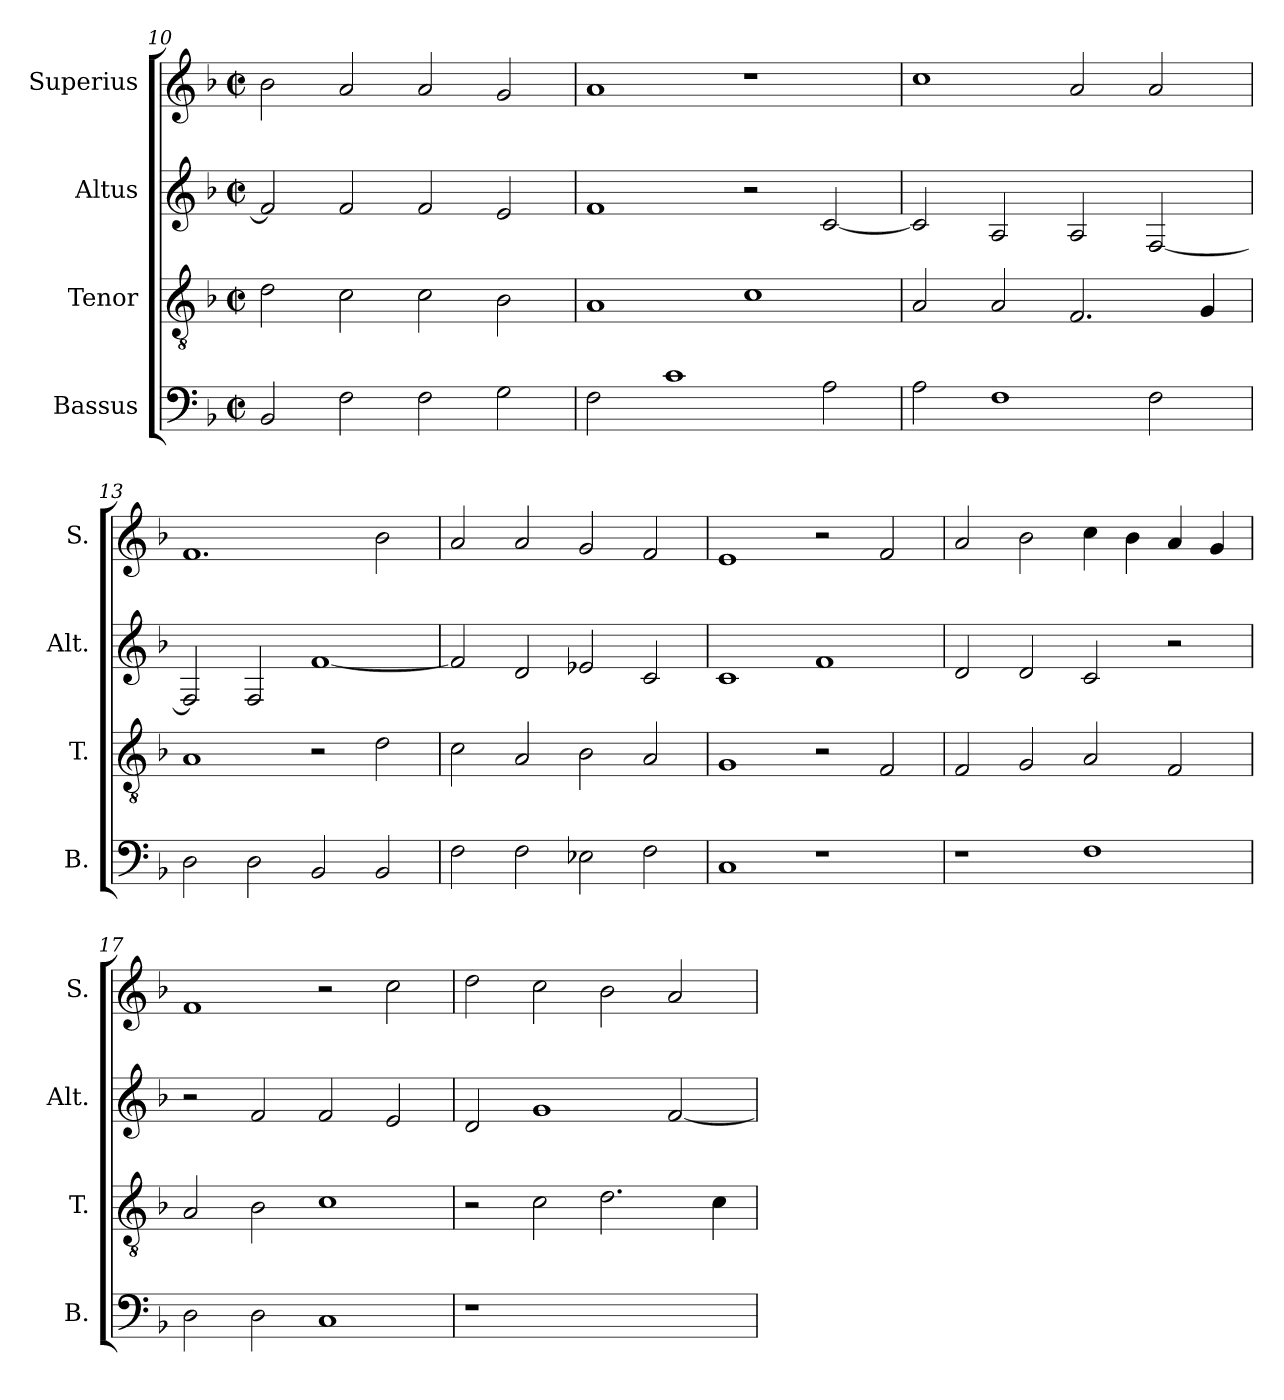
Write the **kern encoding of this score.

**kern	**kern	**kern	**kern
*part4	*part3	*part2	*part1
*staff4	*staff3	*staff2	*staff1
*I"Bassus	*I"Tenor	*I"Altus	*I"Superius
*I'B.	*I'T.	*I'Alt.	*I'S.
*clefF4	*clefGv2	*clefG2	*clefG2
*	*ITrd7c12	*	*
*k[b-]	*k[b-]	*k[b-]	*k[b-]
*F:	*F:	*F:	*F:
*M2/2	*M2/2	*M2/2	*M2/2
*met(c|)	*met(c|)	*met(c|)	*met(c|)
=10	=10	=10	=10
2BB-i/	2Di\	2fi/]	2b-i\
2Fi\	2Ci\	2fi/	2ai/
2Fi\	2Ci\	2fi/	2ai/
2Gi\	2BB-i\	2ei/	2gi/
=11	=11	=11	=11
2Fi\	1AAi	1fi	1ai
1ci	.	.	.
.	1Ci	2r	1r
2Ai\	.	[<2ci/	.
=12	=12	=12	=12
2Ai\	2AAi/	2ci/]	1cci
1Fi	2AAi/	2Ai/	.
.	2.FFi/	2Ai/	2ai/
2Fi\	.	[<2Fi/	2ai/
.	4GGi/	.	.
=13	=13	=13	=13
2Di\	1AAi	2Fi/]	1.fi
2Di\	.	2Fi/	.
2BB-i/	2r	[<1fi	.
2BB-i/	2Di\	.	2b-i\
!!LO:LB:g=z
=14	=14	=14	=14
2Fi\	2Ci\	2fi/]	2ai/
2Fi\	2AAi/	2di/	2ai/
2E-Xi\	2BB-i\	2e-Xi/	2gi/
2Fi\	2AAi/	2ci/	2fi/
=15	=15	=15	=15
1Ci	1GGi	1ci	1ei
1r	2r	1fi	2r
.	2FFi/	.	2fi/
=16	=16	=16	=16
1r	2FFi/	2di/	2ai/
.	2GGi/	2di/	2b-i\
1Fi	2AAi/	2ci/	4cci\
.	.	.	4b-i\
.	2FFi/	2r	4ai/
.	.	.	4gi/
=17	=17	=17	=17
2Di\	2AAi/	2r	1fi
2Di\	2BB-i\	2fi/	.
1Ci	1Ci	2fi/	2r
.	.	2ei/	2cci\
=18	=18	=18	=18
!LO:N:vis=1	!	!	!
1r	2r	2di/	2ddi\
.	2Ci\	1gi	2cci\
1ryy	2.Di\	.	2b-i\
.	.	[<2fi/	2ai/
.	4Ci\	.	.
=	=	=	=
*-	*-	*-	*-
